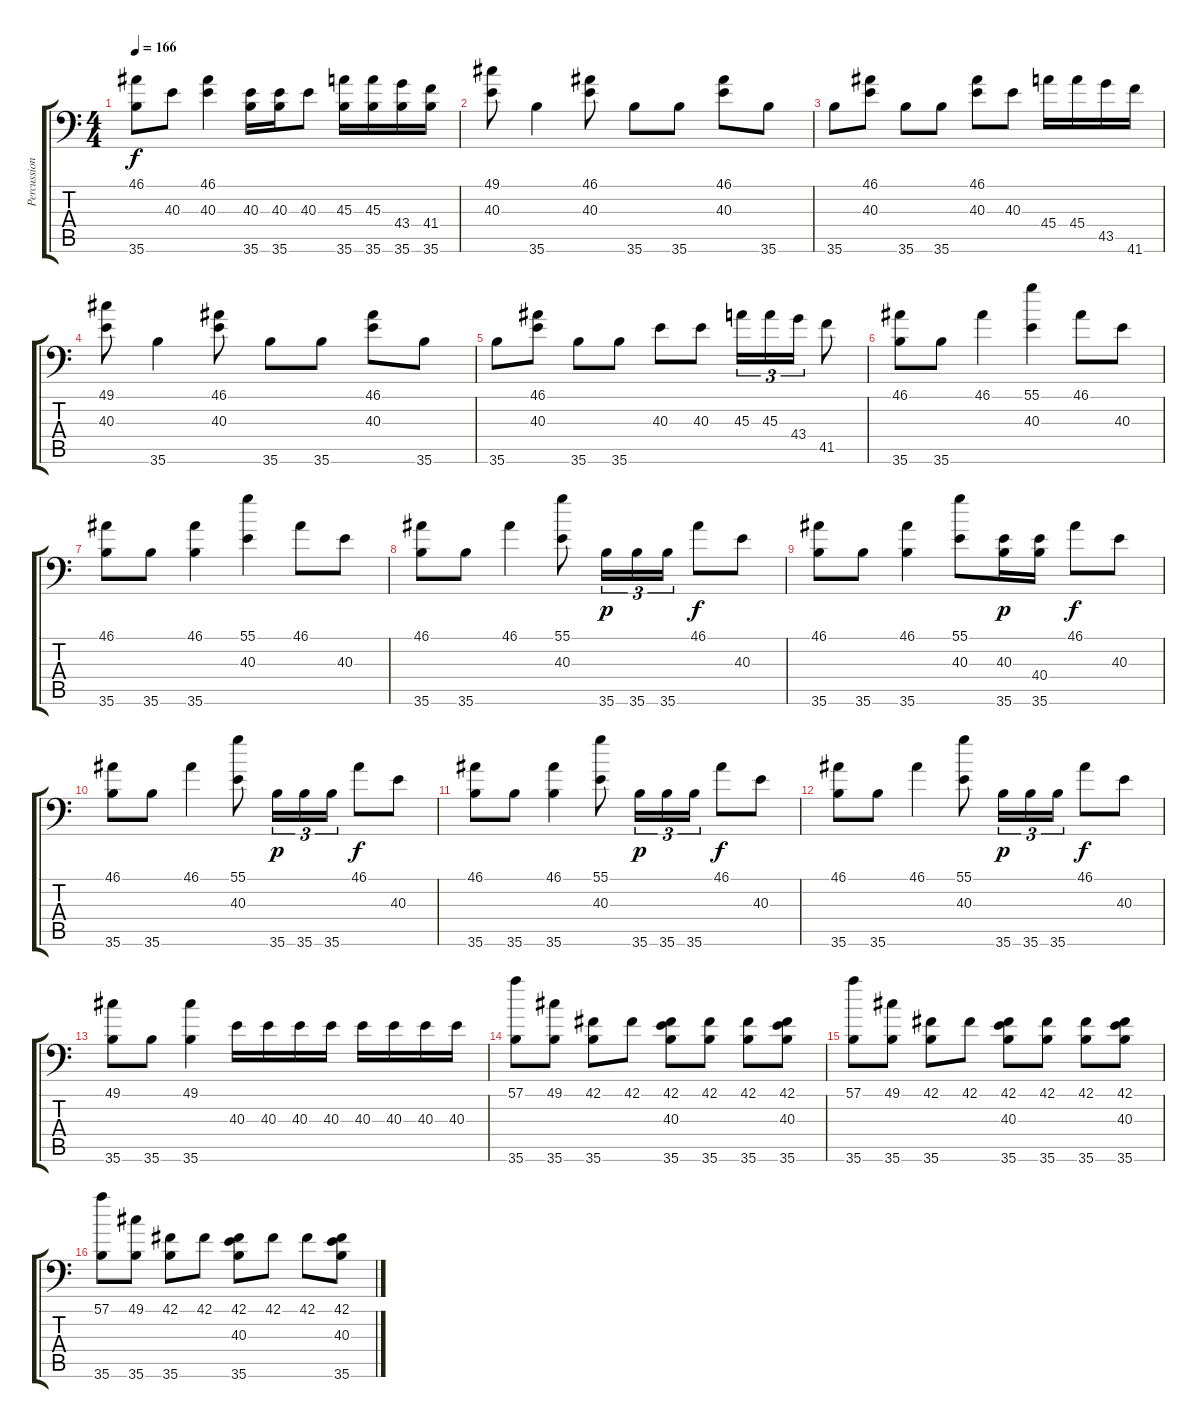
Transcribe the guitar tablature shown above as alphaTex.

\track ("Percussion" "Percussion") {instrument acousticgrandpiano}
\staff {score tabs}
\tuning (C-1 C-1 C-1 C-1 C-1 C-1) {hide}
\ts (4 4)
\tempo 166
\clef f4
\ks c
(46.1 35.6).8{dy f} 40.3.8 (46.1 40.3).4 (40.3 35.6).16 (40.3 35.6).16 40.3.8 (45.3 35.6).16 (45.3 35.6).16 (43.4 35.6).16 (41.4 35.6).16 |
(49.1 40.3).8 35.6.4 (46.1 40.3).8 35.6.8 35.6.8 (46.1 40.3).8 35.6.8 |
35.6.8 (46.1 40.3).8 35.6.8 35.6.8 (46.1 40.3).8 40.3.8 45.4.16 45.4.16 43.5.16 41.6.16 |
(49.1 40.3).8 35.6.4 (46.1 40.3).8 35.6.8 35.6.8 (46.1 40.3).8 35.6.8 |
35.6.8 (46.1 40.3).8 35.6.8 35.6.8 40.3.8 40.3.8 45.3.16{tu (3 2)} 45.3.16{tu (3 2)} 43.4.16{tu (3 2)} 41.5.8 |
(46.1 35.6).8 35.6.8 46.1.4 (55.1 40.3).4 46.1.8 40.3.8 |
(46.1 35.6).8 35.6.8 (46.1 35.6).4 (55.1 40.3).4 46.1.8 40.3.8 |
(46.1 35.6).8 35.6.8 46.1.4 (55.1 40.3).8 35.6.16{tu (3 2) dy p} 35.6.16{tu (3 2)} 35.6.16{tu (3 2)} 46.1.8{dy f} 40.3.8 |
(46.1 35.6).8 35.6.8 (46.1 35.6).4 (55.1 40.3).8 (40.3 35.6).16{dy p} (40.4 35.6).16 46.1.8{dy f} 40.3.8 |
(46.1 35.6).8 35.6.8 46.1.4 (55.1 40.3).8 35.6.16{tu (3 2) dy p} 35.6.16{tu (3 2)} 35.6.16{tu (3 2)} 46.1.8{dy f} 40.3.8 |
(46.1 35.6).8 35.6.8 (46.1 35.6).4 (55.1 40.3).8 35.6.16{tu (3 2) dy p} 35.6.16{tu (3 2)} 35.6.16{tu (3 2)} 46.1.8{dy f} 40.3.8 |
(46.1 35.6).8 35.6.8 46.1.4 (55.1 40.3).8 35.6.16{tu (3 2) dy p} 35.6.16{tu (3 2)} 35.6.16{tu (3 2)} 46.1.8{dy f} 40.3.8 |
(49.1 35.6).8 35.6.8 (49.1 35.6).4 40.3.16 40.3.16 40.3.16 40.3.16 40.3.16 40.3.16 40.3.16 40.3.16 |
(57.1 35.6).8 (49.1 35.6).8 (42.1 35.6).8 42.1.8 (42.1 40.3 35.6).8 (42.1 35.6).8 (42.1 35.6).8 (42.1 40.3 35.6).8 |
(57.1 35.6).8 (49.1 35.6).8 (42.1 35.6).8 42.1.8 (42.1 40.3 35.6).8 (42.1 35.6).8 (42.1 35.6).8 (42.1 40.3 35.6).8 |
(57.1 35.6).8 (49.1 35.6).8 (42.1 35.6).8 42.1.8 (42.1 40.3 35.6).8 42.1.8 42.1.8 (42.1 40.3 35.6).8
